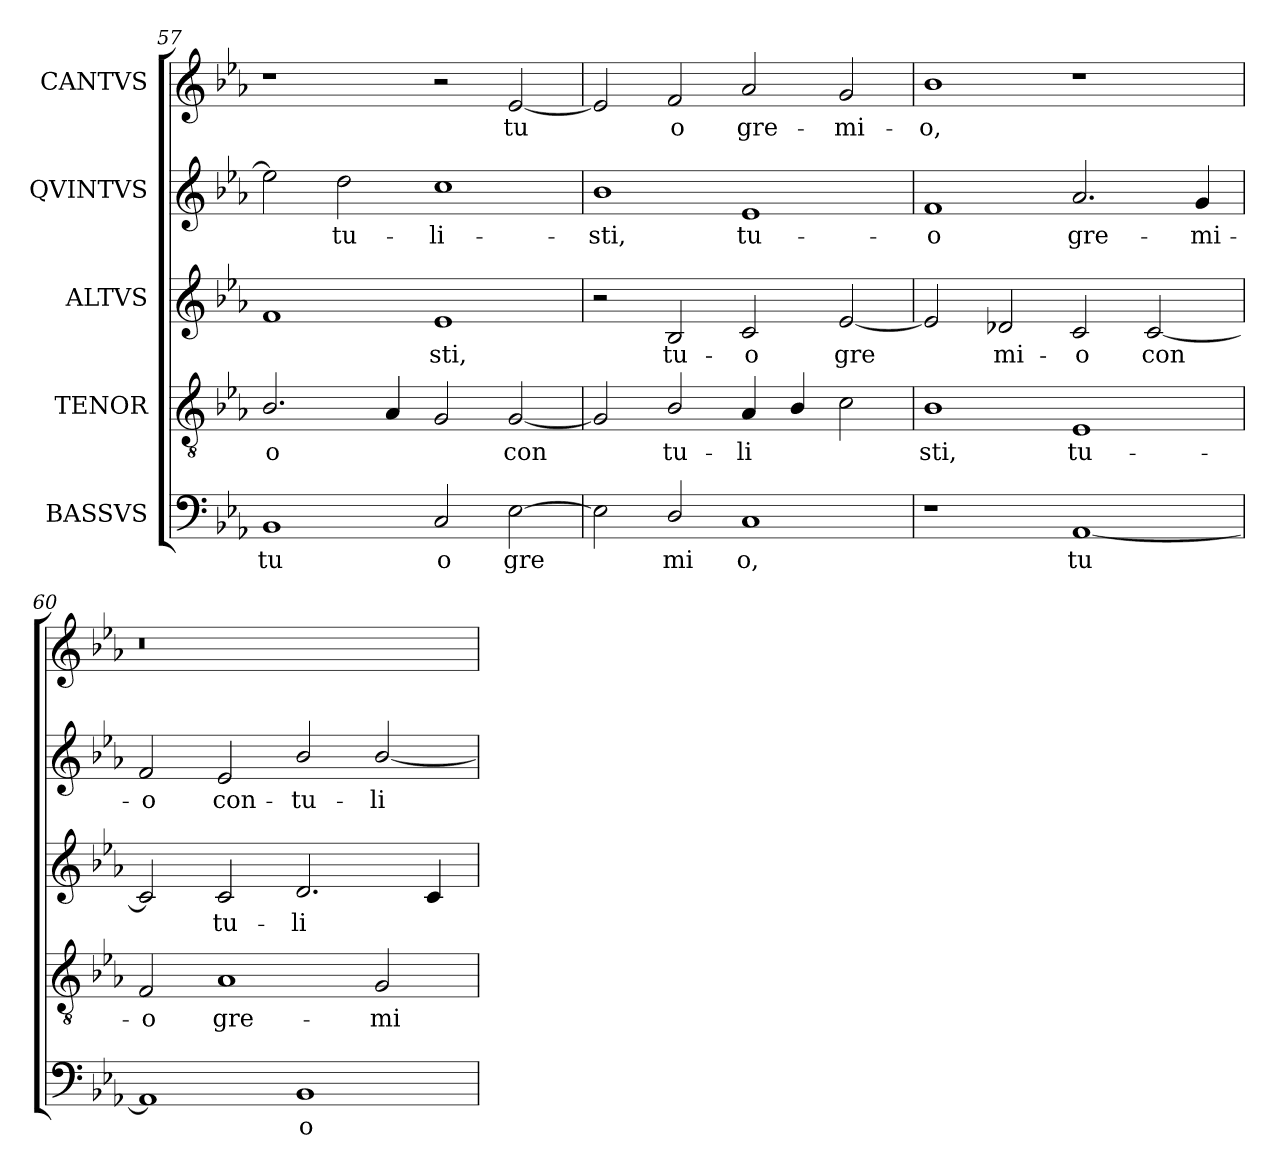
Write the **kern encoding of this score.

**kern	**text	**kern	**text	**kern	**text	**kern	**text	**kern	**text
*part5	*part5	*part4	*part4	*part3	*part3	*part2	*part2	*part1	*part1
*staff5	*staff5	*staff4	*staff4	*staff3	*staff3	*staff2	*staff2	*staff1	*staff1
*I"BASSVS	*	*I"TENOR	*	*I"ALTVS	*	*I"QVINTVS	*	*I"CANTVS	*
*clefF4	*	*clefGv2	*	*clefG2	*	*clefG2	*	*clefG2	*
*k[b-e-a-]	*	*k[b-e-a-]	*	*k[b-e-a-]	*	*k[b-e-a-]	*	*k[b-e-a-]	*
*E-:	*	*E-:	*	*E-:	*	*E-:	*	*E-:	*
=57	=57	=57	=57	=57	=57	=57	=57	=57	=57
!	!LO:LY:b:cj	!	!LO:LY:b:cj	!	!LO:LY:b:cj	!	!LO:LY:b:cj	!	!
1BB-	tu	2.B-/	-o	1f	--	2ee-\]	--	1r	.
!	!	!	!	!	!	!	!LO:LY:b:cj	!	!
.	.	.	.	.	.	2dd\	-tu-	.	.
!	!	!	!LO:LY:b:cj	!	!	!	!	!	!
.	.	4A-/	.	.	.	.	.	.	.
!	!LO:LY:b:cj	!	!LO:LY:b:cj	!	!LO:LY:b:cj	!	!LO:LY:b:cj	!	!
2C/	o	2G/	.	1e-	-sti,	1cc	-li-	2r	.
!	!LO:LY:b:cj	!	!LO:LY:b:cj	!	!	!	!	!	!LO:LY:b:cj
[>2E-\	gre	[<2G/	con-	.	.	.	.	[<2e-/	tu-
=58	=58	=58	=58	=58	=58	=58	=58	=58	=58
!	!LO:LY:b:cj	!	!LO:LY:b:cj	!	!	!	!LO:LY:b:cj	!	!LO:LY:b:cj
2E-\]	.	2G/]	--	2r	.	1b-	-sti,	2e-/]	--
!	!LO:LY:b:cj	!	!LO:LY:b:cj	!	!LO:LY:b:cj	!	!	!	!LO:LY:b:cj
2D/	mi	2B-/	-tu-	2B-/	tu-	.	.	2f/	-o
!	!LO:LY:b:cj	!	!LO:LY:b:cj	!	!LO:LY:b:cj	!	!LO:LY:b:cj	!	!LO:LY:b:cj
1C	o,	4A-/	-li-	2c/	-o	1e-	tu-	2a-/	gre-
!	!	!	!LO:LY:b:cj	!	!	!	!	!	!
.	.	4B-/	--	.	.	.	.	.	.
!	!	!	!LO:LY:b:cj	!	!LO:LY:b:cj	!	!	!	!LO:LY:b:cj
.	.	2c\	--	[<2e-/	gre-	.	.	2g/	-mi-
=59	=59	=59	=59	=59	=59	=59	=59	=59	=59
!	!	!	!LO:LY:b:cj	!	!LO:LY:b:cj	!	!LO:LY:b:cj	!	!LO:LY:b:cj
1r	.	1B-	-sti,	2e-/]	--	1f	-o	1b-	-o,
!	!	!	!	!	!LO:LY:b:cj	!	!	!	!
.	.	.	.	2d-X/	-mi-	.	.	.	.
!	!LO:LY:b:cj	!	!LO:LY:b:cj	!	!LO:LY:b:cj	!	!LO:LY:b:cj	!	!
[<1AA-	tu	1E-	tu-	2c/	-o	2.a-/	gre-	1r	.
!	!	!	!	!	!LO:LY:b:cj	!	!	!	!
.	.	.	.	[<2c/	con-	.	.	.	.
!	!	!	!	!	!	!	!LO:LY:b:cj	!	!
.	.	.	.	.	.	4g/	-mi-	.	.
=60	=60	=60	=60	=60	=60	=60	=60	=60	=60
!	!LO:LY:b:cj	!	!LO:LY:b:cj	!	!LO:LY:b:cj	!	!LO:LY:b:cj	!	!
1AA-]	.	2F/	-o	2c/]	--	2f/	-o	0r	.
!	!	!	!LO:LY:b:cj	!	!LO:LY:b:cj	!	!LO:LY:b:cj	!	!
.	.	1A-	gre-	2c/	-tu-	2e-/	con-	.	.
!	!LO:LY:b:cj	!	!	!	!LO:LY:b:cj	!	!LO:LY:b:cj	!	!
1BB-	o	.	.	2.d/	-li-	2b-/	-tu-	.	.
!	!	!	!LO:LY:b:cj	!	!	!	!LO:LY:b:cj	!	!
.	.	2G/	-mi-	.	.	[<2b-/	-li-	.	.
!	!	!	!	!	!LO:LY:b:cj	!	!	!	!
.	.	.	.	4c/	--	.	.	.	.
=	=	=	=	=	=	=	=	=	=
*-	*-	*-	*-	*-	*-	*-	*-	*-	*-
